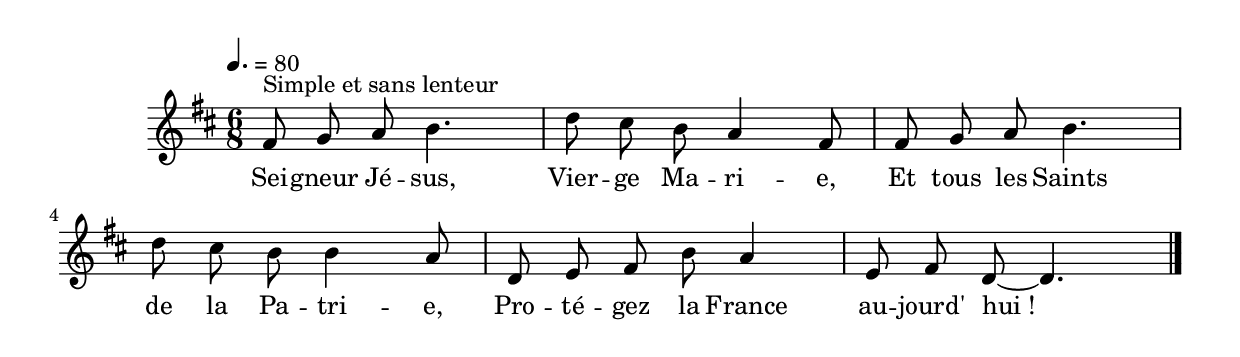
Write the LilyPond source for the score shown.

%Compilation:lilypond .ly
%Apercu:evince .pdf
%Esclaves:timidity -ia .midi
\version "2.12.1"
\include "italiano.ly"

\header {
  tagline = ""
  composer = ""
}                                        

MetriqueArmure = {
  \tempo 4.=80
  \time 6/8
  \key re \major
}

italique = { \override Score . LyricText #'font-shape = #'italic }

roman = { \override Score . LyricText #'font-shape = #'roman }

MusiqueTheme = \relative do' {
	fad8^"Simple et sans lenteur" sol la si4.
	re8 dod si la4 fad8
	fad8 sol la si4.
	re8 dod si si4 la8
	re,8 mi fad si la4
	mi8 fad re8~ re4. \bar "|."
}

Paroles = \lyricmode {
	Sei -- gneur Jé -- sus,	Vier -- ge Ma -- ri -- e,
	Et tous les Saints de la Pa -- tri -- e,
	Pro -- té -- gez la France au -- jourd' hui_!
}

\score{
    \new Staff <<
      \set Staff.midiInstrument = "flute"
      \new Voice = "theme" {
	\autoBeamOff
	\MetriqueArmure
	\MusiqueTheme
      }
      \new Lyrics \lyricsto theme {
	\Paroles
      }                       
    >>
\layout{}
\midi{}
}
